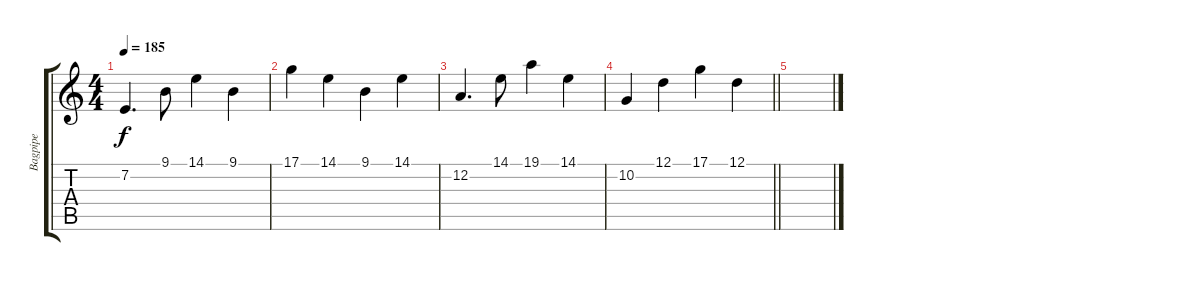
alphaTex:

\track ("Bagpipe" "Bagpipe") {instrument altosax}
\staff {score tabs}
\tuning (D4 A3 F3 C3 G2 D2) {hide}
\ts (4 4)
\tempo 185
\clef g2
\ks c
7.2.4{d dy f} 9.1.8 14.1.4 9.1.4 |
17.1.4 14.1.4 9.1.4 14.1.4 |
12.2.4{d} 14.1.8 19.1.4 14.1.4 |
\barLineRight lightlight
10.2.4 12.1.4 17.1.4 12.1.4{volume 5} |
\section ("" "")
